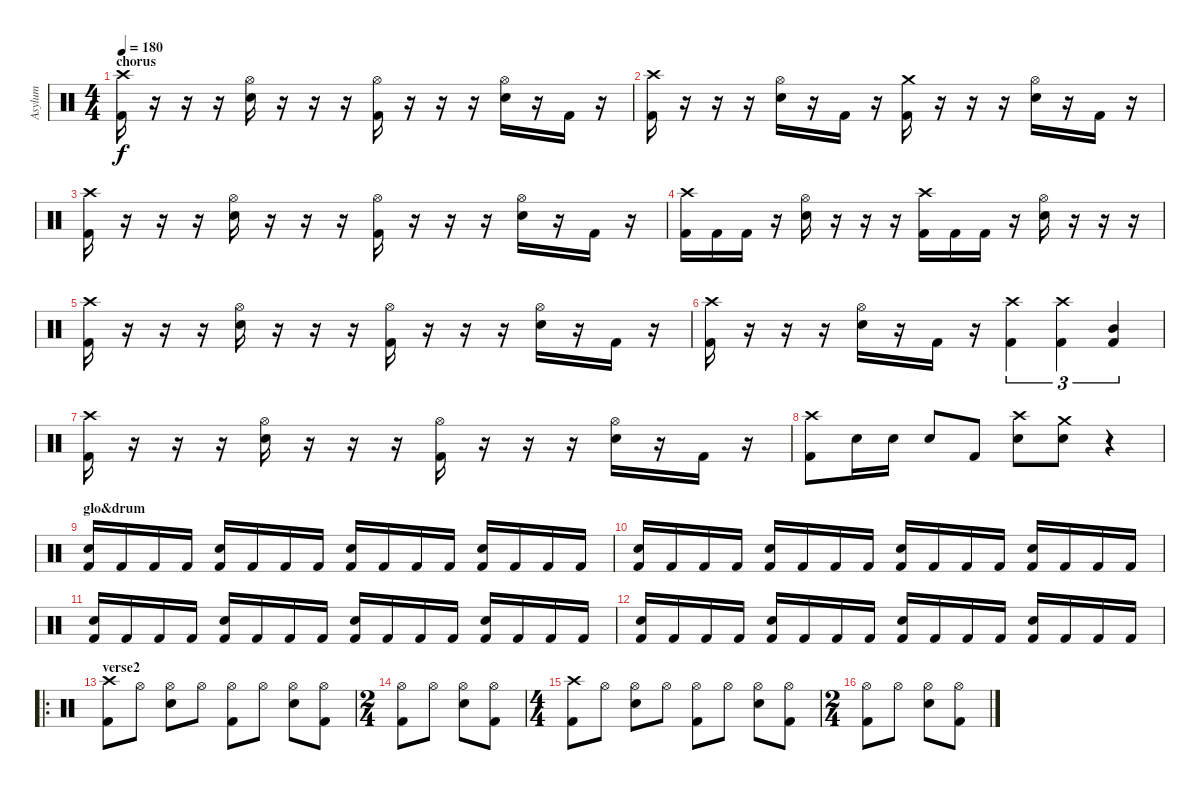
\track ("Asylum" "Asylum") {instrument percussion}
\staff {score}
\articulation defaults
\ts (4 4)
\section ("" "chorus")
\tempo 180
\clef neutral
\ks c
("Crash high (hit)" "Kick (hit) 2").16{dy f} r.16 r.16 r.16 ("Hi-Hat (open)" "Electric Snare (hit)").16 r.16 r.16 r.16 ("Hi-Hat (open)" "Kick (hit) 2").16 r.16 r.16 r.16 ("Hi-Hat (open)" "Electric Snare (hit)").16 r.16 "Kick (hit) 2".16 r.16 |
("Crash high (hit)" "Kick (hit) 2").16 r.16 r.16 r.16 ("Hi-Hat (open)" "Electric Snare (hit)").16 r.16 "Kick (hit) 2".16 r.16 ("Crash medium (hit)" "Kick (hit) 2").16 r.16 r.16 r.16 ("Hi-Hat (open)" "Electric Snare (hit)").16 r.16 "Kick (hit) 2".16 r.16 |
("Crash high (hit)" "Kick (hit) 2").16 r.16 r.16 r.16 ("Hi-Hat (open)" "Electric Snare (hit)").16 r.16 r.16 r.16 ("Hi-Hat (open)" "Kick (hit) 2").16 r.16 r.16 r.16 ("Hi-Hat (open)" "Electric Snare (hit)").16 r.16 "Kick (hit) 2".16 r.16 |
("Crash high (hit)" "Kick (hit) 2").16 "Kick (hit) 2".16 "Kick (hit) 2".16 r.16 ("Hi-Hat (open)" "Electric Snare (hit)").16 r.16 r.16 r.16 ("Crash high (hit)" "Kick (hit) 2").16 "Kick (hit) 2".16 "Kick (hit) 2".16 r.16 ("Hi-Hat (open)" "Electric Snare (hit)").16 r.16 r.16 r.16 |
("Crash high (hit)" "Kick (hit) 2").16 r.16 r.16 r.16 ("Hi-Hat (open)" "Electric Snare (hit)").16 r.16 r.16 r.16 ("Hi-Hat (open)" "Kick (hit) 2").16 r.16 r.16 r.16 ("Hi-Hat (open)" "Electric Snare (hit)").16 r.16 "Kick (hit) 2".16 r.16 |
("Crash high (hit)" "Kick (hit) 2").16 r.16 r.16 r.16 ("Hi-Hat (open)" "Electric Snare (hit)").16 r.16 "Kick (hit) 2".16 r.16 ("Crash high (hit)" "Kick (hit) 2").4{tu (3 2)} ("Crash high (hit)" "Kick (hit) 2").4{tu (3 2)} ("Mid Tom (hit)" "Kick (hit) 2").4{tu (3 2)} |
("Crash high (hit)" "Kick (hit) 2").16 r.16 r.16 r.16 ("Hi-Hat (open)" "Electric Snare (hit)").16 r.16 r.16 r.16 ("Hi-Hat (open)" "Kick (hit) 2").16 r.16 r.16 r.16 ("Hi-Hat (open)" "Electric Snare (hit)").16 r.16 "Kick (hit) 2".16 r.16 |
("Crash high (hit)" "Kick (hit) 2").8 "Electric Snare (hit)".16 "Electric Snare (hit)".16 "Electric Snare (hit)".8 "Kick (hit) 2".8 ("Crash high (hit)" "Electric Snare (hit)").8 ("Crash medium (hit)" "Electric Snare (hit)").8 r.4 |
\section ("" "glo&drum")
("Electric Snare (hit)" "Kick (hit) 2").16 "Kick (hit) 2".16 "Kick (hit) 2".16 "Kick (hit) 2".16 ("Electric Snare (hit)" "Kick (hit) 2").16 "Kick (hit) 2".16 "Kick (hit) 2".16 "Kick (hit) 2".16 ("Electric Snare (hit)" "Kick (hit) 2").16 "Kick (hit) 2".16 "Kick (hit) 2".16 "Kick (hit) 2".16 ("Electric Snare (hit)" "Kick (hit) 2").16 "Kick (hit) 2".16 "Kick (hit) 2".16 "Kick (hit) 2".16 |
("Electric Snare (hit)" "Kick (hit) 2").16 "Kick (hit) 2".16 "Kick (hit) 2".16 "Kick (hit) 2".16 ("Electric Snare (hit)" "Kick (hit) 2").16 "Kick (hit) 2".16 "Kick (hit) 2".16 "Kick (hit) 2".16 ("Electric Snare (hit)" "Kick (hit) 2").16 "Kick (hit) 2".16 "Kick (hit) 2".16 "Kick (hit) 2".16 ("Electric Snare (hit)" "Kick (hit) 2").16 "Kick (hit) 2".16 "Kick (hit) 2".16 "Kick (hit) 2".16 |
("Electric Snare (hit)" "Kick (hit) 2").16 "Kick (hit) 2".16 "Kick (hit) 2".16 "Kick (hit) 2".16 ("Electric Snare (hit)" "Kick (hit) 2").16 "Kick (hit) 2".16 "Kick (hit) 2".16 "Kick (hit) 2".16 ("Electric Snare (hit)" "Kick (hit) 2").16 "Kick (hit) 2".16 "Kick (hit) 2".16 "Kick (hit) 2".16 ("Electric Snare (hit)" "Kick (hit) 2").16 "Kick (hit) 2".16 "Kick (hit) 2".16 "Kick (hit) 2".16 |
("Electric Snare (hit)" "Kick (hit) 2").16 "Kick (hit) 2".16 "Kick (hit) 2".16 "Kick (hit) 2".16 ("Electric Snare (hit)" "Kick (hit) 2").16 "Kick (hit) 2".16 "Kick (hit) 2".16 "Kick (hit) 2".16 ("Electric Snare (hit)" "Kick (hit) 2").16 "Kick (hit) 2".16 "Kick (hit) 2".16 "Kick (hit) 2".16 ("Electric Snare (hit)" "Kick (hit) 2").16 "Kick (hit) 2".16 "Kick (hit) 2".16 "Kick (hit) 2".16 |
\ro
\section ("" "verse2")
("Crash high (hit)" "Kick (hit) 2").8 "Hi-Hat (open)".8 ("Hi-Hat (open)" "Electric Snare (hit)").8 "Hi-Hat (open)".8 ("Hi-Hat (open)" "Kick (hit) 2").8 "Hi-Hat (open)".8 ("Hi-Hat (open)" "Electric Snare (hit)").8 ("Hi-Hat (open)" "Kick (hit) 2").8 |
\ts (2 4)
("Hi-Hat (open)" "Kick (hit) 2").8 "Hi-Hat (open)".8 ("Hi-Hat (open)" "Electric Snare (hit)").8 ("Hi-Hat (open)" "Kick (hit) 2").8 |
\ts (4 4)
("Crash high (hit)" "Kick (hit) 2").8 "Hi-Hat (open)".8 ("Hi-Hat (open)" "Electric Snare (hit)").8 "Hi-Hat (open)".8 ("Hi-Hat (open)" "Kick (hit) 2").8 "Hi-Hat (open)".8 ("Hi-Hat (open)" "Electric Snare (hit)").8 ("Hi-Hat (open)" "Kick (hit) 2").8 |
\ts (2 4)
("Hi-Hat (open)" "Kick (hit) 2").8 "Hi-Hat (open)".8 ("Hi-Hat (open)" "Electric Snare (hit)").8 ("Hi-Hat (open)" "Kick (hit) 2").8
